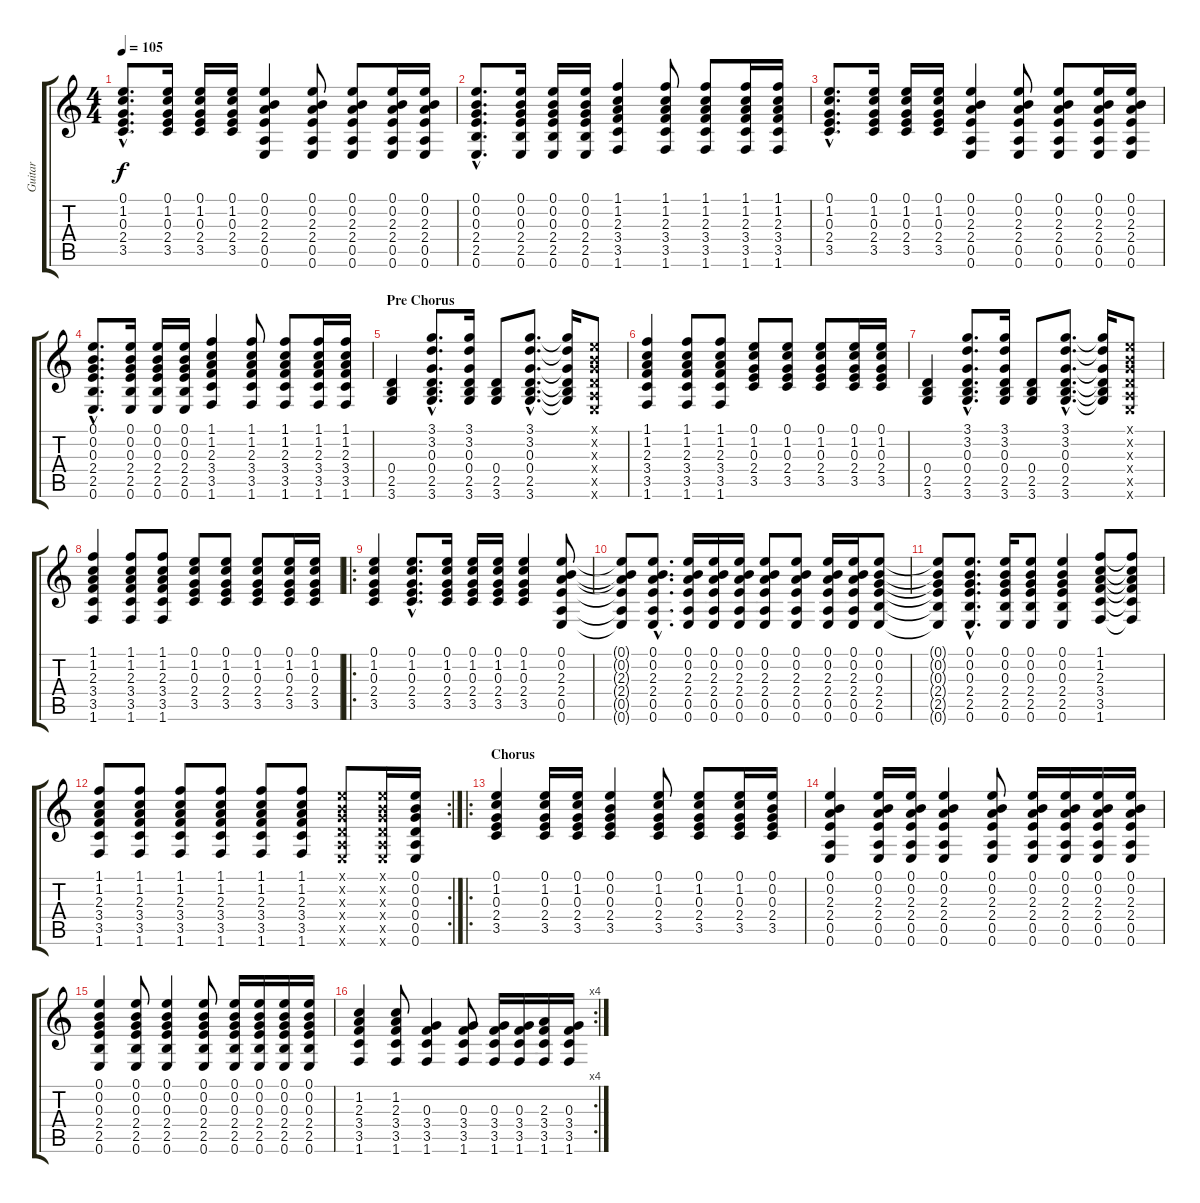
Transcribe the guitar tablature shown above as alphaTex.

\track ("Guitar" "Guitar") {instrument acousticguitarsteel}
\staff {score tabs}
\tuning (E4 B3 G3 D3 A2 E2) {hide}
\ts (4 4)
\tempo 105
\clef g2
\ks c
(0.1{hac} 1.2{hac} 0.3{hac} 2.4{hac} 3.5{hac}).8{d dy f} (0.1 1.2 0.3 2.4 3.5).16 (0.1 1.2 0.3 2.4 3.5).16 (0.1 1.2 0.3 2.4 3.5).16 (0.1 0.2 2.3 2.4 0.5 0.6).4 (0.1 0.2 2.3 2.4 0.5 0.6).8 (0.1 0.2 2.3 2.4 0.5 0.6).8 (0.1 0.2 2.3 2.4 0.5 0.6).16 (0.1 0.2 2.3 2.4 0.5 0.6).16 |
(0.1{hac} 0.2{hac} 0.3{hac} 2.4{hac} 2.5{hac} 0.6{hac}).8{d} (0.1 0.2 0.3 2.4 2.5 0.6).16 (0.1 0.2 0.3 2.4 2.5 0.6).16 (0.1 0.2 0.3 2.4 2.5 0.6).16 (1.1 1.2 2.3 3.4 3.5 1.6).4 (1.1 1.2 2.3 3.4 3.5 1.6).8 (1.1 1.2 2.3 3.4 3.5 1.6).8 (1.1 1.2 2.3 3.4 3.5 1.6).16 (1.1 1.2 2.3 3.4 3.5 1.6).16 |
(0.1{hac} 1.2{hac} 0.3{hac} 2.4{hac} 3.5{hac}).8{d} (0.1 1.2 0.3 2.4 3.5).16 (0.1 1.2 0.3 2.4 3.5).16 (0.1 1.2 0.3 2.4 3.5).16 (0.1 0.2 2.3 2.4 0.5 0.6).4 (0.1 0.2 2.3 2.4 0.5 0.6).8 (0.1 0.2 2.3 2.4 0.5 0.6).8 (0.1 0.2 2.3 2.4 0.5 0.6).16 (0.1 0.2 2.3 2.4 0.5 0.6).16 |
(0.1{hac} 0.2{hac} 0.3{hac} 2.4{hac} 2.5{hac} 0.6{hac}).8{d} (0.1 0.2 0.3 2.4 2.5 0.6).16 (0.1 0.2 0.3 2.4 2.5 0.6).16 (0.1 0.2 0.3 2.4 2.5 0.6).16 (1.1 1.2 2.3 3.4 3.5 1.6).4 (1.1 1.2 2.3 3.4 3.5 1.6).8 (1.1 1.2 2.3 3.4 3.5 1.6).8 (1.1 1.2 2.3 3.4 3.5 1.6).16 (1.1 1.2 2.3 3.4 3.5 1.6).16 |
\section ("" "Pre Chorus")
(0.4 2.5 3.6).4 (3.1{hac} 3.2{hac} 0.3{hac} 0.4{hac} 2.5{hac} 3.6{hac}).8{d} (3.1 3.2 0.3 0.4 2.5 3.6).16 (0.4 2.5 3.6).8 (3.1{hac} 3.2{hac} 0.3{hac} 0.4{hac} 2.5{hac} 3.6{hac}).8{d} (3.1{t} 3.2{t} 0.3{t} 0.4{t} 2.5{t} 3.6{t}).16 (0.1{x} 0.2{x} 0.3{x} 0.4{x} 0.5{x} 0.6{x}).8 |
(1.1 1.2 2.3 3.4 3.5 1.6).4 (1.1 1.2 2.3 3.4 3.5 1.6).8 (1.1 1.2 2.3 3.4 3.5 1.6).8 (0.1 1.2 0.3 2.4 3.5).8 (0.1 1.2 0.3 2.4 3.5).8 (0.1 1.2 0.3 2.4 3.5).8 (0.1 1.2 0.3 2.4 3.5).16 (0.1 1.2 0.3 2.4 3.5).16 |
(0.4 2.5 3.6).4 (3.1{hac} 3.2{hac} 0.3{hac} 0.4{hac} 2.5{hac} 3.6{hac}).8{d} (3.1 3.2 0.3 0.4 2.5 3.6).16 (0.4 2.5 3.6).8 (3.1{hac} 3.2{hac} 0.3{hac} 0.4{hac} 2.5{hac} 3.6{hac}).8{d} (3.1{t} 3.2{t} 0.3{t} 0.4{t} 2.5{t} 3.6{t}).16 (0.1{x} 0.2{x} 0.3{x} 0.4{x} 0.5{x} 0.6{x}).8 |
(1.1 1.2 2.3 3.4 3.5 1.6).4 (1.1 1.2 2.3 3.4 3.5 1.6).8 (1.1 1.2 2.3 3.4 3.5 1.6).8 (0.1 1.2 0.3 2.4 3.5).8 (0.1 1.2 0.3 2.4 3.5).8 (0.1 1.2 0.3 2.4 3.5).8 (0.1 1.2 0.3 2.4 3.5).16 (0.1 1.2 0.3 2.4 3.5).16 |
\ro
(0.1 1.2 0.3 2.4 3.5).4 (0.1{hac} 1.2{hac} 0.3{hac} 2.4{hac} 3.5{hac}).8{d} (0.1 1.2 0.3 2.4 3.5).16 (0.1 1.2 0.3 2.4 3.5).16 (0.1 1.2 0.3 2.4 3.5).16 (0.1 1.2 0.3 2.4 3.5).4 (0.1 0.2 2.3 2.4 0.5 0.6).8 |
(0.1{t} 0.2{t} 2.3{t} 2.4{t} 0.5{t} 0.6{t}).8 (0.1{hac} 0.2{hac} 2.3{hac} 2.4{hac} 0.5{hac} 0.6{hac}).8{d} (0.1 0.2 2.3 2.4 0.5 0.6).16 (0.1 0.2 2.3 2.4 0.5 0.6).16 (0.1 0.2 2.3 2.4 0.5 0.6).16 (0.1 0.2 2.3 2.4 0.5 0.6).8 (0.1 0.2 2.3 2.4 0.5 0.6).8 (0.1 0.2 2.3 2.4 0.5 0.6).16 (0.1 0.2 2.3 2.4 0.5 0.6).16 (0.1 0.2 0.3 2.4 2.5 0.6).8 |
(0.1{t} 0.2{t} 0.3{t} 2.4{t} 2.5{t} 0.6{t}).8 (0.1{hac} 0.2{hac} 0.3{hac} 2.4{hac} 2.5{hac} 0.6{hac}).8{d} (0.1 0.2 0.3 2.4 2.5 0.6).16 (0.1 0.2 0.3 2.4 2.5 0.6).8 (0.1 0.2 0.3 2.4 2.5 0.6).4 (1.1 1.2 2.3 3.4 3.5 1.6).8 (1.1{t} 1.2{t} 2.3{t} 3.4{t} 3.5{t} 1.6{t}).8 |
\rc 2
(1.1 1.2 2.3 3.4 3.5 1.6).8 (1.1 1.2 2.3 3.4 3.5 1.6).8 (1.1 1.2 2.3 3.4 3.5 1.6).8 (1.1 1.2 2.3 3.4 3.5 1.6).8 (1.1 1.2 2.3 3.4 3.5 1.6).8 (1.1 1.2 2.3 3.4 3.5 1.6).8 (0.1{x} 0.2{x} 0.3{x} 0.4{x} 0.5{x} 0.6{x}).8 (0.1{x} 0.2{x} 0.3{x} 0.4{x} 0.5{x} 0.6{x}).16 (0.1 0.2 0.3 0.4 0.5 0.6).16 |
\ro
\section ("" "Chorus")
(0.1 1.2 0.3 2.4 3.5).4 (0.1 1.2 0.3 2.4 3.5).16 (0.1 1.2 0.3 2.4 3.5).16 (0.1 0.2 0.3 2.4 3.5).4 (0.1 1.2 0.3 2.4 3.5).8 (0.1 1.2 0.3 2.4 3.5).8 (0.1 1.2 0.3 2.4 3.5).16 (0.1 0.2 0.3 2.4 3.5).16 |
(0.1 0.2 2.3 2.4 0.5 0.6).4 (0.1 0.2 2.3 2.4 0.5 0.6).16 (0.1 0.2 2.3 2.4 0.5 0.6).16 (0.1 0.2 2.3 2.4 0.5 0.6).4 (0.1 0.2 2.3 2.4 0.5 0.6).8 (0.1 0.2 2.3 2.4 0.5 0.6).16 (0.1 0.2 2.3 2.4 0.5 0.6).16 (0.1 0.2 2.3 2.4 0.5 0.6).16 (0.1 0.2 2.3 2.4 0.5 0.6).16 |
(0.1 0.2 0.3 2.4 2.5 0.6).4 (0.1 0.2 0.3 2.4 2.5 0.6).8 (0.1 0.2 0.3 2.4 2.5 0.6).4 (0.1 0.2 0.3 2.4 2.5 0.6).8 (0.1 0.2 0.3 2.4 2.5 0.6).16 (0.1 0.2 0.3 2.4 2.5 0.6).16 (0.1 0.2 0.3 2.4 2.5 0.6).16 (0.1 0.2 0.3 2.4 2.5 0.6).16 |
\rc 4
(1.2 2.3 3.4 3.5 1.6).4 (1.2 2.3 3.4 3.5 1.6).8 (0.3 3.4 3.5 1.6).4 (0.3 3.4 3.5 1.6).8 (0.3 3.4 3.5 1.6).16 (0.3 3.4 3.5 1.6).16 (2.3 3.4 3.5 1.6).16 (0.3 3.4 3.5 1.6).16
